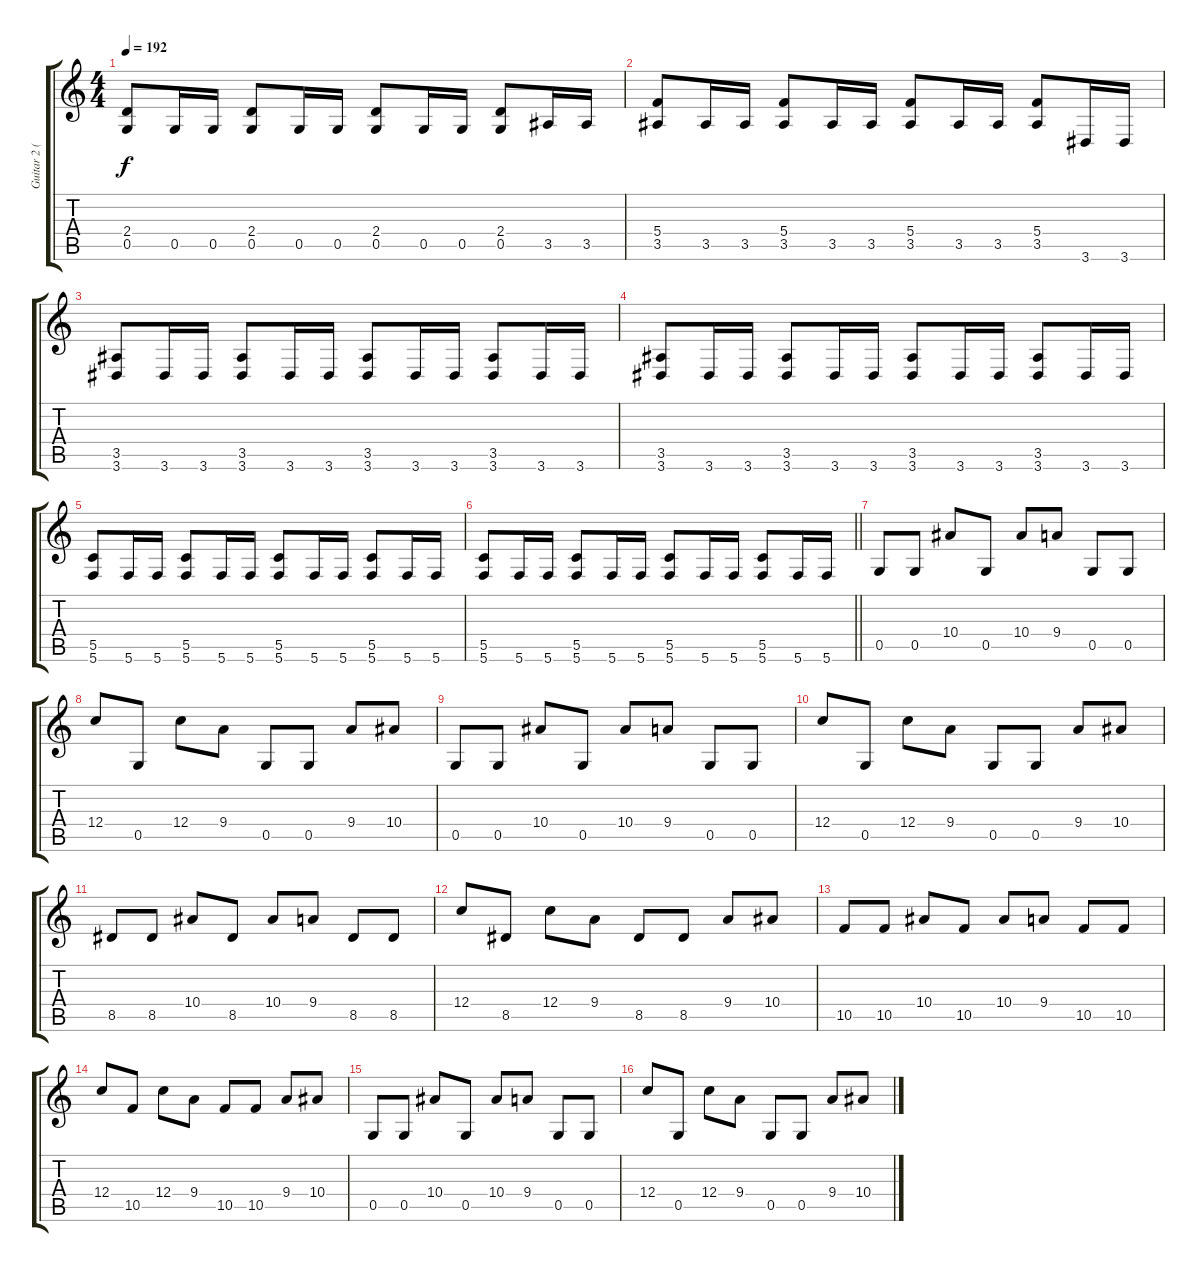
\track ("Guitar 2 (Distorted- Padget)" "Guitar 2 (") {instrument distortionguitar}
\staff {score tabs}
\tuning (D4 A3 F3 C3 G2 C2) {hide}
\ts (4 4)
\tempo 192
\clef g2
\ks c
(2.4 0.5).8{dy f} 0.5.16 0.5.16 (2.4 0.5).8 0.5.16 0.5.16 (2.4 0.5).8 0.5.16 0.5.16 (2.4 0.5).8 3.5.16 3.5.16 |
(5.4 3.5).8 3.5.16 3.5.16 (5.4 3.5).8 3.5.16 3.5.16 (5.4 3.5).8 3.5.16 3.5.16 (5.4 3.5).8 3.6.16 3.6.16 |
(3.5 3.6).8 3.6.16 3.6.16 (3.5 3.6).8 3.6.16 3.6.16 (3.5 3.6).8 3.6.16 3.6.16 (3.5 3.6).8 3.6.16 3.6.16 |
(3.5 3.6).8 3.6.16 3.6.16 (3.5 3.6).8 3.6.16 3.6.16 (3.5 3.6).8 3.6.16 3.6.16 (3.5 3.6).8 3.6.16 3.6.16 |
(5.5 5.6).8 5.6.16 5.6.16 (5.5 5.6).8 5.6.16 5.6.16 (5.5 5.6).8 5.6.16 5.6.16 (5.5 5.6).8 5.6.16 5.6.16 |
\barLineRight lightlight
(5.5 5.6).8 5.6.16 5.6.16 (5.5 5.6).8 5.6.16 5.6.16 (5.5 5.6).8 5.6.16 5.6.16 (5.5 5.6).8 5.6.16 5.6.16 |
0.5.8 0.5.8 10.4.8 0.5.8 10.4.8 9.4.8 0.5.8 0.5.8 |
12.4.8 0.5.8 12.4.8 9.4.8 0.5.8 0.5.8 9.4.8 10.4.8 |
0.5.8 0.5.8 10.4.8 0.5.8 10.4.8 9.4.8 0.5.8 0.5.8 |
12.4.8 0.5.8 12.4.8 9.4.8 0.5.8 0.5.8 9.4.8 10.4.8 |
8.5.8 8.5.8 10.4.8 8.5.8 10.4.8 9.4.8 8.5.8 8.5.8 |
12.4.8 8.5.8 12.4.8 9.4.8 8.5.8 8.5.8 9.4.8 10.4.8 |
10.5.8 10.5.8 10.4.8 10.5.8 10.4.8 9.4.8 10.5.8 10.5.8 |
12.4.8 10.5.8 12.4.8 9.4.8 10.5.8 10.5.8 9.4.8 10.4.8 |
0.5.8 0.5.8 10.4.8 0.5.8 10.4.8 9.4.8 0.5.8 0.5.8 |
12.4.8 0.5.8 12.4.8 9.4.8 0.5.8 0.5.8 9.4.8 10.4.8
